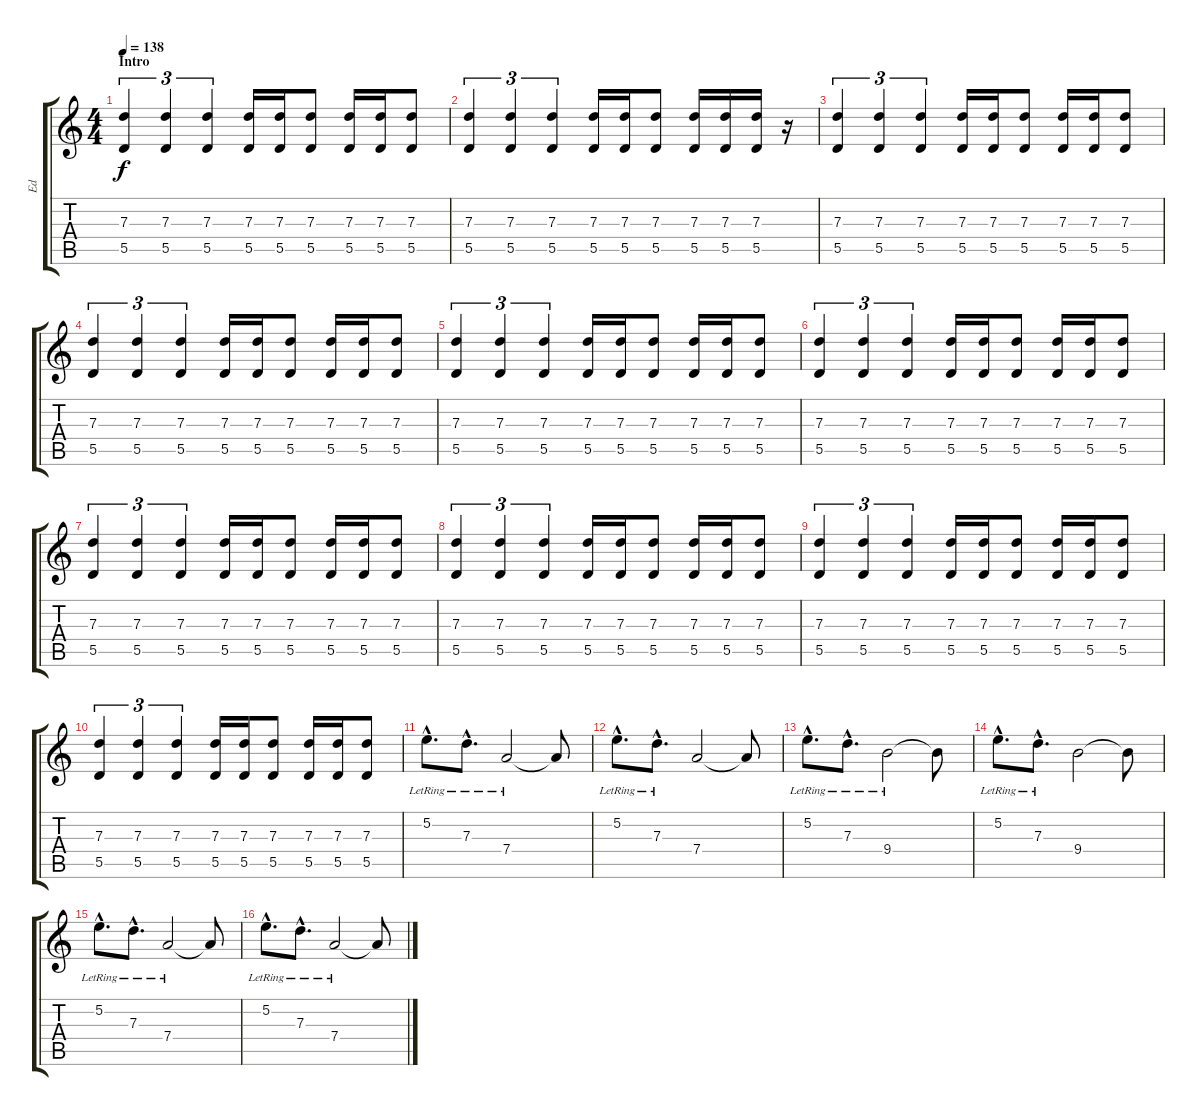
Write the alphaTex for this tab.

\track ("Ed" "Ed") {instrument overdrivenguitar}
\staff {score tabs}
\tuning (E4 B3 G3 D3 A2 E2) {hide}
\ts (4 4)
\section ("" "Intro")
\tempo 138
\clef g2
\ks c
(7.3 5.5).4{tu (3 2) dy f instrument overdrivenguitar} (7.3 5.5).4{tu (3 2)} (7.3 5.5).4{tu (3 2)} (7.3 5.5).16 (7.3 5.5).16 (7.3 5.5).8 (7.3 5.5).16 (7.3 5.5).16 (7.3 5.5).8 |
(7.3 5.5).4{tu (3 2)} (7.3 5.5).4{tu (3 2)} (7.3 5.5).4{tu (3 2)} (7.3 5.5).16 (7.3 5.5).16 (7.3 5.5).8 (7.3 5.5).16 (7.3 5.5).16 (7.3 5.5).16 r.16 |
(7.3 5.5).4{tu (3 2)} (7.3 5.5).4{tu (3 2)} (7.3 5.5).4{tu (3 2)} (7.3 5.5).16 (7.3 5.5).16 (7.3 5.5).8 (7.3 5.5).16 (7.3 5.5).16 (7.3 5.5).8 |
(7.3 5.5).4{tu (3 2)} (7.3 5.5).4{tu (3 2)} (7.3 5.5).4{tu (3 2)} (7.3 5.5).16 (7.3 5.5).16 (7.3 5.5).8 (7.3 5.5).16 (7.3 5.5).16 (7.3 5.5).8 |
(7.3 5.5).4{tu (3 2)} (7.3 5.5).4{tu (3 2)} (7.3 5.5).4{tu (3 2)} (7.3 5.5).16 (7.3 5.5).16 (7.3 5.5).8 (7.3 5.5).16 (7.3 5.5).16 (7.3 5.5).8 |
(7.3 5.5).4{tu (3 2)} (7.3 5.5).4{tu (3 2)} (7.3 5.5).4{tu (3 2)} (7.3 5.5).16 (7.3 5.5).16 (7.3 5.5).8 (7.3 5.5).16 (7.3 5.5).16 (7.3 5.5).8 |
(7.3 5.5).4{tu (3 2)} (7.3 5.5).4{tu (3 2)} (7.3 5.5).4{tu (3 2)} (7.3 5.5).16 (7.3 5.5).16 (7.3 5.5).8 (7.3 5.5).16 (7.3 5.5).16 (7.3 5.5).8 |
(7.3 5.5).4{tu (3 2)} (7.3 5.5).4{tu (3 2)} (7.3 5.5).4{tu (3 2)} (7.3 5.5).16 (7.3 5.5).16 (7.3 5.5).8 (7.3 5.5).16 (7.3 5.5).16 (7.3 5.5).8 |
(7.3 5.5).4{tu (3 2)} (7.3 5.5).4{tu (3 2)} (7.3 5.5).4{tu (3 2)} (7.3 5.5).16 (7.3 5.5).16 (7.3 5.5).8 (7.3 5.5).16 (7.3 5.5).16 (7.3 5.5).8 |
(7.3 5.5).4{tu (3 2)} (7.3 5.5).4{tu (3 2)} (7.3 5.5).4{tu (3 2)} (7.3 5.5).16 (7.3 5.5).16 (7.3 5.5).8 (7.3 5.5).16 (7.3 5.5).16 (7.3 5.5).8 |
5.2{hac lr}.8{d} 7.3{hac lr}.8{d} 7.4{lr}.2 7.4{t}.8 |
5.2{hac lr}.8{d} 7.3{hac lr}.8{d} 7.4.2 7.4{t}.8 |
5.2{hac lr}.8{d} 7.3{hac lr}.8{d} 9.4{lr}.2 9.4{t}.8 |
5.2{hac lr}.8{d} 7.3{hac lr}.8{d} 9.4.2 9.4{t}.8 |
5.2{hac lr}.8{d} 7.3{hac lr}.8{d} 7.4{lr}.2 7.4{t}.8 |
5.2{hac lr}.8{d} 7.3{hac lr}.8{d} 7.4{lr}.2 7.4{t}.8
